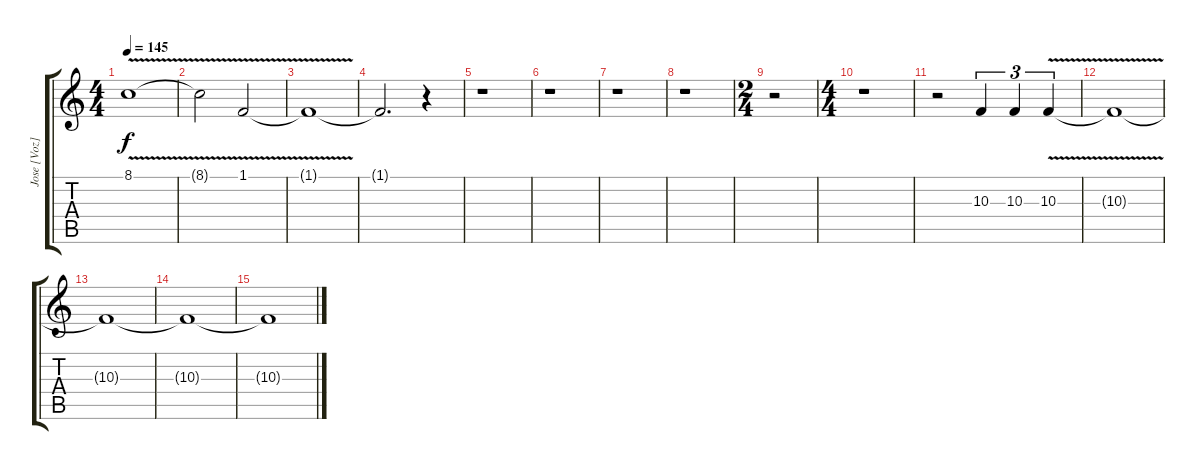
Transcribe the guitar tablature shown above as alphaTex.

\track ("Jose [Voz]" "Jose [Voz]") {instrument altosax}
\staff {score tabs}
\tuning (E4 B3 G3 D3 A2 E2) {hide}
\ts (4 4)
\tempo 145
\clef g2
\ks c
8.1{v}.1{dy f} |
8.1{t}.2 1.1{v}.2 |
1.1{t}.1 |
1.1{t}.2{d} r.4 |
r.1 |
r.1 |
r.1 |
r.1 |
\ts (2 4)
r.2 |
\ts (4 4)
r.1 |
r.2 10.3.4{tu (3 2)} 10.3.4{tu (3 2)} 10.3{v}.4{tu (3 2)} |
10.3{t}.1 |
10.3{t}.1 |
10.3{t}.1 |
10.3{t}.1{volume 0}
